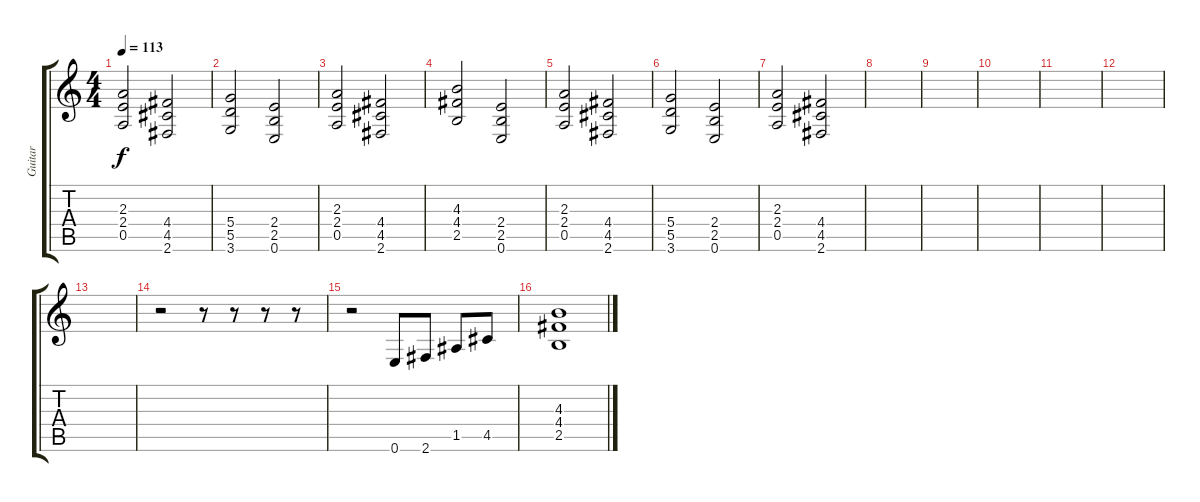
\track ("Guitar" "Guitar") {instrument distortionguitar}
\staff {score tabs}
\tuning (E4 B3 G3 D3 A2 E2) {hide}
\ts (4 4)
\tempo 113
\clef g2
\ks c
(2.3 2.4 0.5).2{dy f} (4.4 4.5 2.6).2 |
(5.4 5.5 3.6).2 (2.4 2.5 0.6).2 |
(2.3 2.4 0.5).2 (4.4 4.5 2.6).2 |
(4.3 4.4 2.5).2 (2.4 2.5 0.6).2 |
(2.3 2.4 0.5).2 (4.4 4.5 2.6).2 |
(5.4 5.5 3.6).2 (2.4 2.5 0.6).2 |
(2.3 2.4 0.5).2 (4.4 4.5 2.6).2 |
|
|
|
|
|
|
r.2 r.8 r.8 r.8 r.8 |
r.2 0.6.8 2.6.8 1.5.8 4.5.8 |
(4.3 4.4 2.5).1
